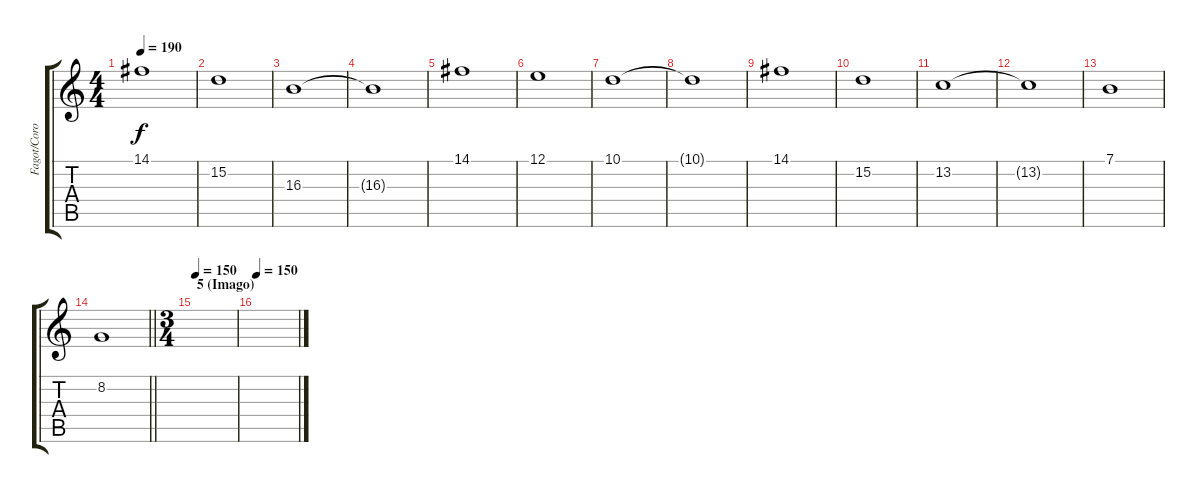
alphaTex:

\track ("Fagot/Coro" "Fagot/Coro") {instrument clarinet}
\staff {score tabs}
\tuning (E4 B3 G3 D3 A2 E2) {hide}
\ts (4 4)
\tempo 190
\clef g2
\ks c
14.1.1{dy f} |
15.2.1 |
16.3.1 |
16.3{t}.1 |
14.1.1 |
12.1.1 |
10.1.1 |
10.1{t}.1 |
14.1.1 |
15.2.1 |
13.2.1 |
13.2{t}.1 |
7.1.1 |
\barLineRight lightlight
8.2.1 |
\ts (3 4)
\section ("" "5 (Imago)")
\tempo 150
|
\tempo 150
